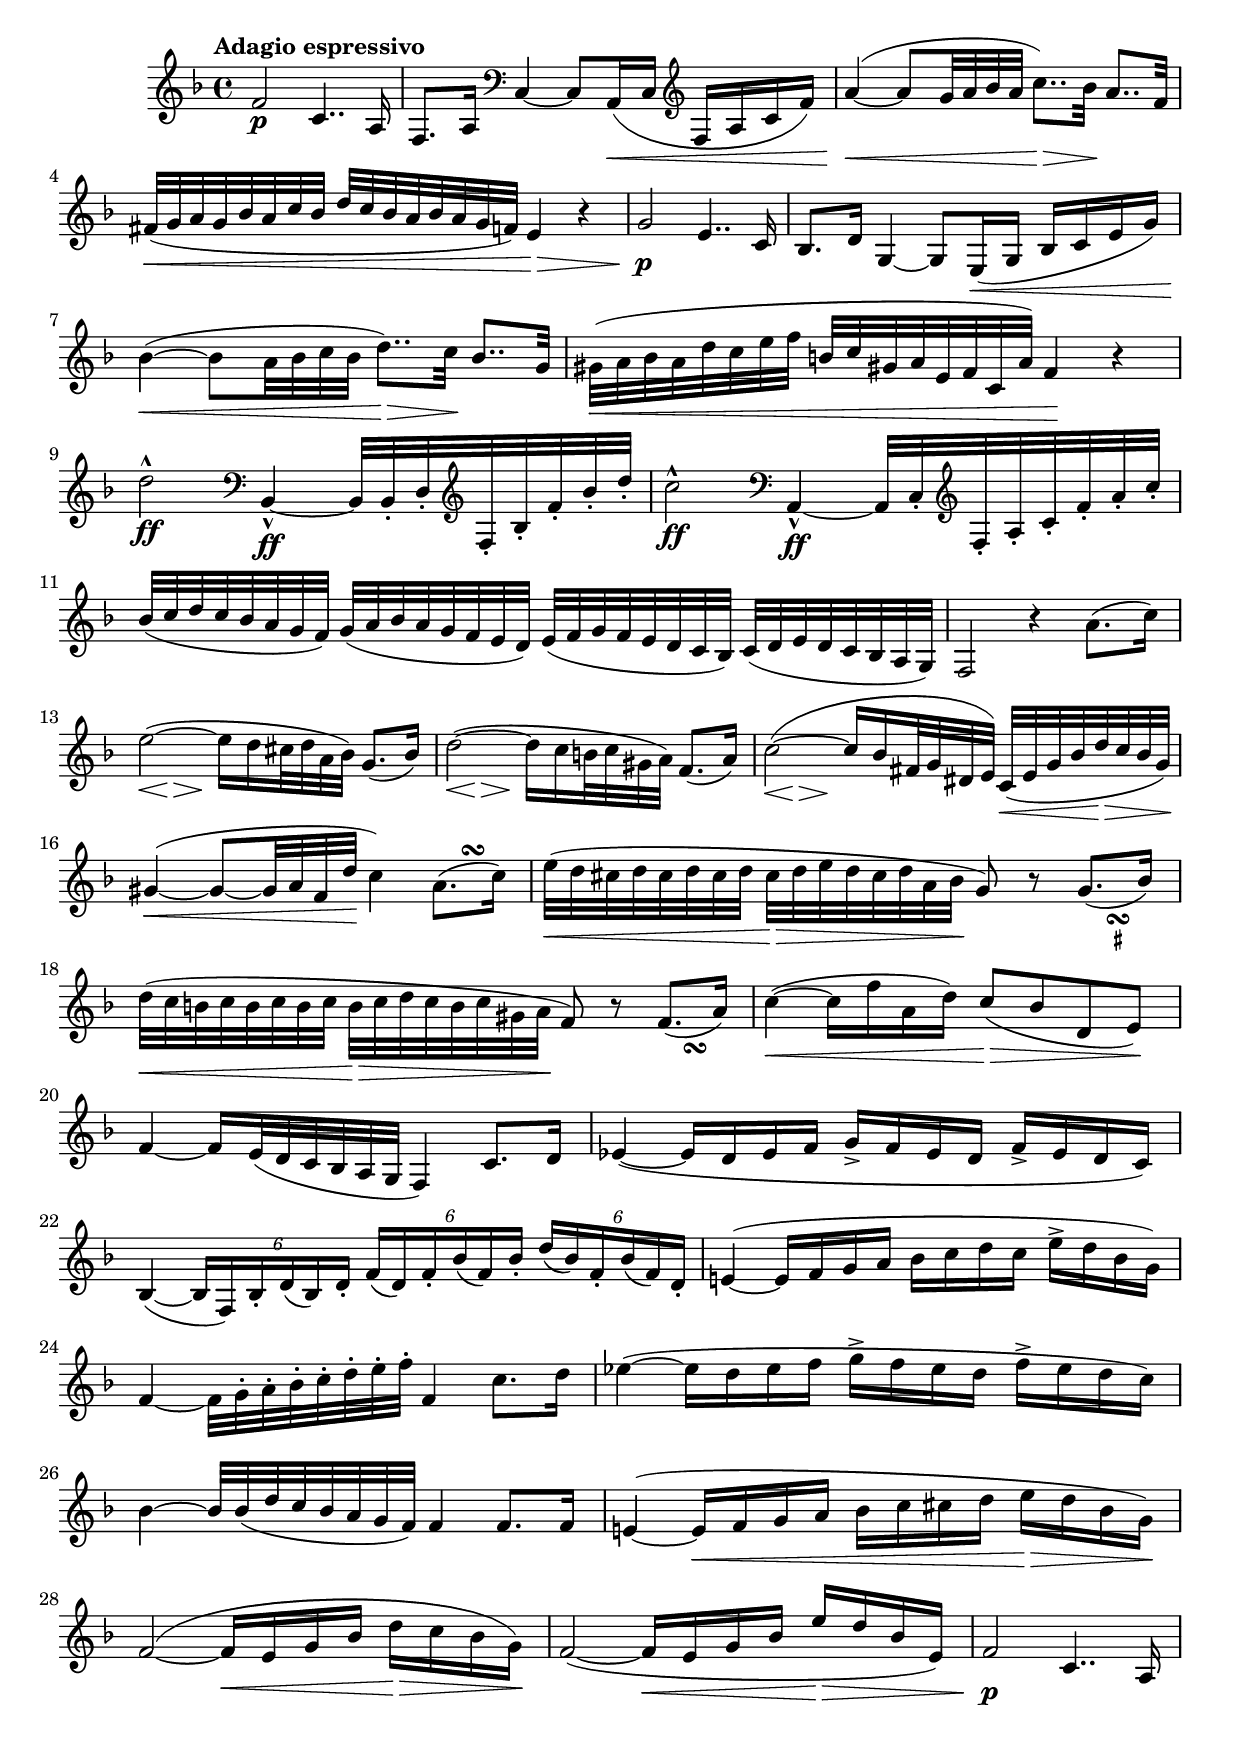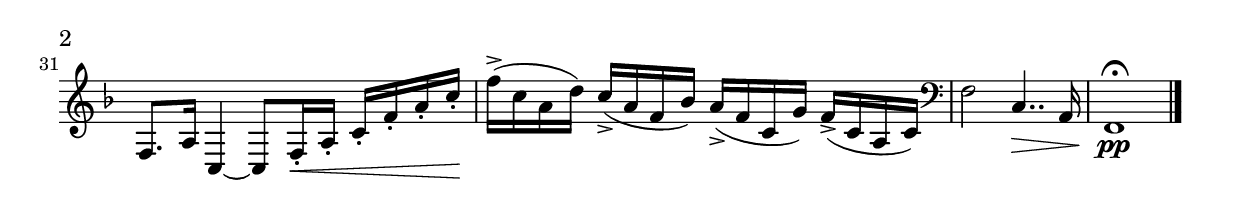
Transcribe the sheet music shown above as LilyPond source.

\version "2.22.0"

\include "settings.ily"

\relative {
  \language "english"

  \transposition f

  \tempo "Adagio espressivo"

  \key f \major
  \time 4/4

  f'2 \p c4.. a16 |
  f8. a16 \clef \bass-clef-name c,4~8 a16( \< c #(if (not (string=? bass-clef-name "bass^8")) #{ \clef "treble" #}) f a c f) |
  #(if (string=? bass-clef-name "bass^8") #{ \clef "treble" #}) a4~( \< a8 g32 a b-flat a c8..) \> b-flat32 \! a8.. f32 |
  f-sharp32( \< g a g b-flat a c b-flat d c b-flat a b-flat a g f) e4 \> r |
  g2 \p e4.. c16 |
  b-flat8. d16 g,4~8 e16( \< g b-flat c e g) |
  b-flat4~( \< b-flat8 a32 b-flat c b-flat d8..) \> c32 \! b-flat8.. g32 |
  g-sharp32( \< a b-flat a d c e f b, c g-sharp! a e f c a') f4 \! r |
  d'2-^ \ff \clef \bass-clef-name b-flat,,4-^~ \ff b-flat32 b-flat-. d-. #(if (not (string=? bass-clef-name "bass^8")) #{ \clef "treble" #}) f-. b-flat-. #(if (string=? bass-clef-name "bass^8") #{ \clef "treble" #}) f'-. b-flat-. d-. |
  c2-^ \ff \clef \bass-clef-name a,,4-^~ \ff a32 c-. #(if (not (string=? bass-clef-name "bass^8")) #{ \clef "treble" #}) f-. a-. c-. #(if (string=? bass-clef-name "bass^8") #{ \clef "treble" #}) f-. a-. c-. |
  b-flat32( c d c b-flat a g f) g( a b-flat a g f e d) e( f g f e d c b-flat) c( d e d c b-flat a g) |
  f2 r4 a'8.( c16) |

  <<
    { e2~( }
    {
      \override Hairpin.minimum-length = #3
      s4*2/3 \< s \> s \!
      \revert Hairpin.minimum-length
    }
  >> e16 d c-sharp32 d a b-flat) g8.( b-flat16) |
  <<
    { d2~( }
    {
      \override Hairpin.minimum-length = #3
      s4*2/3 \< s \> s \!
      \revert Hairpin.minimum-length
    }
  >> d16 c b32 c g-sharp a) f8.( a16) |
  <<
    { c2~( }
    {
      \override Hairpin.minimum-length = #3
      s4*2/3 \< s \> s \!
      \revert Hairpin.minimum-length
    }
  >> c16 b-flat f-sharp32 g d-sharp e) c( \< e g b-flat d \> c b-flat g) |
  g-sharp4~( \< g-sharp8~32 a f d' \! c4)
    <<
      { a8.( c16) }
      { s8 s^\markup { \musicglyph #"scripts.turn" } }
    >> |

  e32( \< d c-sharp d c-sharp d c-sharp d c-sharp \> d e d c-sharp d a b-flat \! g8) r
    <<
      { g8.( b-flat16) }
      { s8 s_\markup { \override #'(baseline-skip . 2) \halign #0 \center-column { \musicglyph #"scripts.turn" \teeny \sharp } } }
    >> |
  d32( \< c b c b c b c b \> c d c b c g-sharp a \! f8) r
    <<
      { f8.( a16) }
      { s8 s_\markup { \musicglyph #"scripts.turn" } }
    >> |
  c4~( \< c16 f a, d) c8( \> b-flat d, e) \! |
  f4~ f16 e32( d c b-flat a g f4) c'8. d16 |

  e-flat4~( e-flat16 d e-flat f g-> f e-flat d f-> e-flat d c) |
  b-flat4~( \tuplet 6/4 4 { b-flat16 f) b-flat-. d( b-flat) d-. f( d) f-. b-flat( f) b-flat-. d( b-flat) f-. b-flat( f) d-. }
  \override Script #'avoid-slur = #'inside
  e-natural!4~( e16 f g a b-flat c d c e-> d b-flat g) |
  \revert Script #'avoid-slur
  f4~32 g-. a-. b-flat-. c-. d-. e-. f-. f,4 c'8. d16 |

  e-flat4~( e-flat16 d e-flat f g-> f e-flat d f-> e-flat d c) |
  b-flat4~32 b-flat( d c b-flat a g f) f4 f8. f16 |
  e-natural!4~( e16 \< f g a b-flat c c-sharp d e \> d b-flat g) \! |
  f2~( f16 \< e g b-flat d \> c b-flat g) \! |
  f2~( f16 \< e g b-flat e \> d b-flat e,) |

  f2 \p c4.. a16 |
  f8. a16 c,4~8 f16-. \< a-. c-. f-. a-. c-. \! |
  f16->( c a d) c->( a f b-flat) a->( f c g') f->( c a c) |
  \clef \bass-clef-name f,2 c4.. \> a16 |
  f1\fermata \pp | \bar "|."
}
